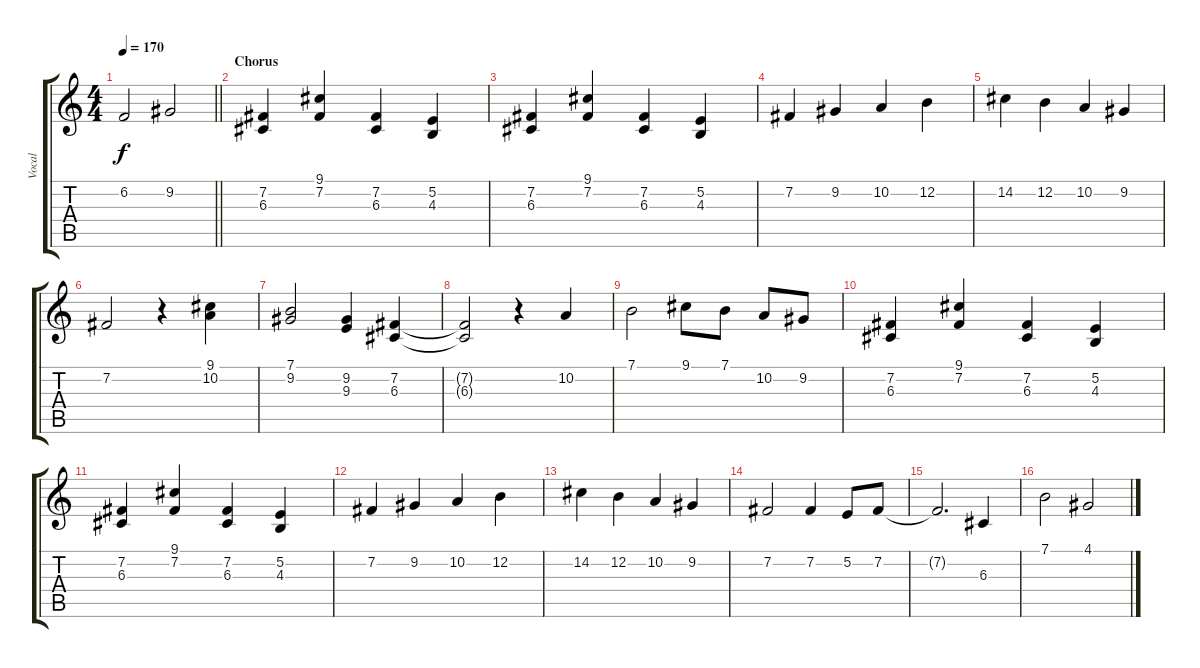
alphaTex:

\track ("Vocal" "Vocal") {instrument lead6voice}
\staff {score tabs}
\tuning (E4 B3 G3 D3 A2 E2) {hide}
\ts (4 4)
\tempo 170
\clef g2
\barLineRight lightlight
\ks c
6.2.2{dy f} 9.2.2 |
\section ("" "Chorus")
(7.2 6.3).4 (9.1 7.2).4 (7.2 6.3).4 (5.2 4.3).4 |
(7.2 6.3).4 (9.1 7.2).4 (7.2 6.3).4 (5.2 4.3).4 |
7.2.4 9.2.4 10.2.4 12.2.4 |
14.2.4 12.2.4 10.2.4 9.2.4 |
7.2.2 r.4 (9.1 10.2).4 |
(7.1 9.2).2 (9.2 9.3).4 (7.2 6.3).4 |
(7.2{t} 6.3{t}).2 r.4 10.2.4 |
7.1.2 9.1.8 7.1.8 10.2.8 9.2.8 |
(7.2 6.3).4 (9.1 7.2).4 (7.2 6.3).4 (5.2 4.3).4 |
(7.2 6.3).4 (9.1 7.2).4 (7.2 6.3).4 (5.2 4.3).4 |
7.2.4 9.2.4 10.2.4 12.2.4 |
14.2.4 12.2.4 10.2.4 9.2.4 |
7.2.2 7.2.4 5.2.8 7.2.8 |
7.2{t}.2{d} 6.3.4 |
7.1.2 4.1.2
